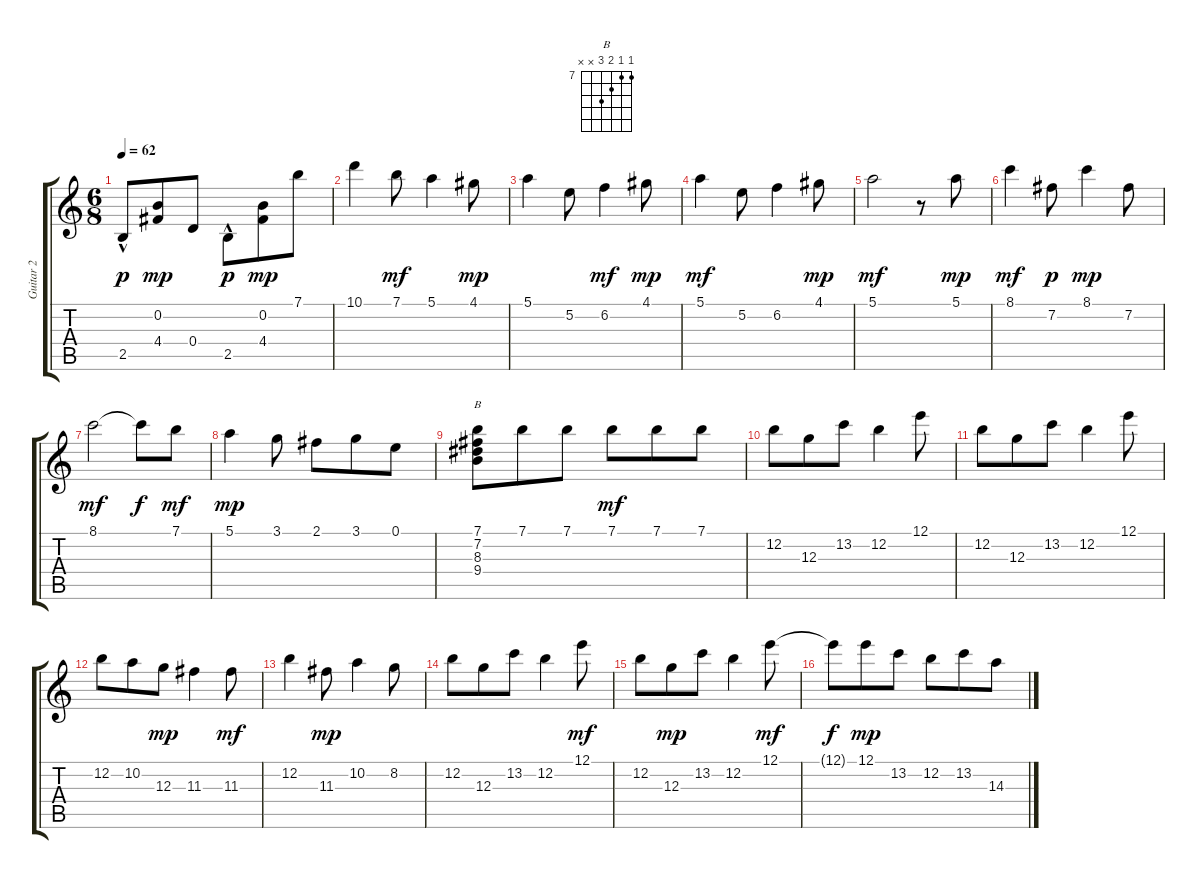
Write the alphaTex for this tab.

\track ("Guitar 2" "Guitar 2") {instrument acousticguitarnylon}
\staff {score tabs}
\tuning (E4 B3 G3 D3 A2 E2) {hide}
\chord ("B" 7 7 8 9 x x) {firstfret 7}
\ts (6 8)
\tempo 62
\clef g2
\ks c
2.5{hac}.8{dy p} (0.2 4.4).8{dy mp} 0.4.8 2.5{hac}.8{dy p} (0.2 4.4).8{dy mp} 7.1.8 |
10.1.4 7.1.8{dy mf} 5.1.4 4.1.8{dy mp} |
5.1.4 5.2.8 6.2.4{dy mf} 4.1.8{dy mp} |
5.1.4{dy mf} 5.2.8 6.2.4 4.1.8{dy mp} |
5.1.2{dy mf} r.8 5.1.8{dy mp} |
8.1.4{dy mf} 7.2.8{dy p} 8.1.4{dy mp} 7.2.8 |
8.1.2{dy mf} 8.1{t}.8{dy f} 7.1.8{dy mf} |
5.1.4{dy mp} 3.1.8 2.1.8 3.1.8 0.1.8 |
(7.1 7.2 8.3 9.4).8{ch "B"} 7.1.8 7.1.8 7.1.8{dy mf} 7.1.8 7.1.8 |
12.2.8 12.3.8 13.2.8 12.2.4 12.1.8 |
12.2.8 12.3.8 13.2.8 12.2.4 12.1.8 |
12.2.8 10.2.8 12.3.8{dy mp} 11.3.4 11.3.8{dy mf} |
12.2.4 11.3.8{dy mp} 10.2.4 8.2.8 |
12.2.8 12.3.8 13.2.8 12.2.4 12.1.8{dy mf} |
12.2.8 12.3.8{dy mp} 13.2.8 12.2.4 12.1.8{dy mf} |
12.1{t}.8{dy f} 12.1.8{dy mp} 13.2.8 12.2.8 13.2.8 14.3.8
